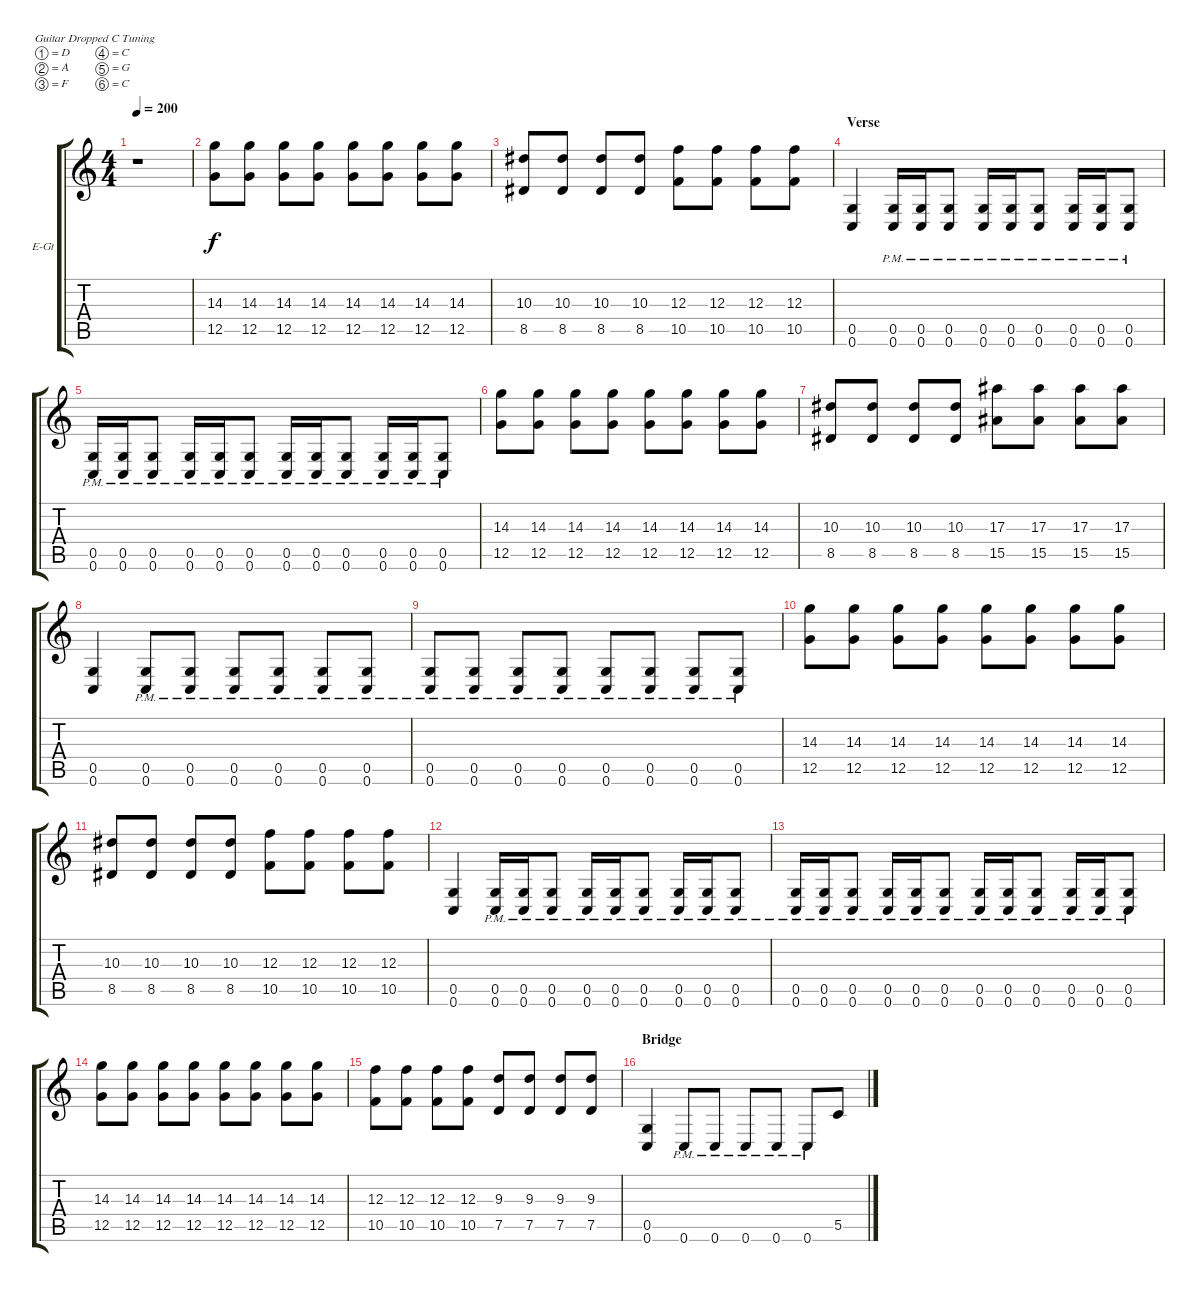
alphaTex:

\defaultSystemsLayout 4
\bracketExtendMode groupsimilarinstruments
\firstSystemTrackNameOrientation horizontal
\otherSystemsTrackNameOrientation horizontal
\track ("Guitar 1" "E-Gt") {instrument distortionguitar}
\staff {score tabs}
\tuning (D4 A3 F3 C3 G2 C2)
\ts (4 4)
\tempo 200
\clef g2
\ks c
r.1{dy f} |
(12.5 14.3).8 (12.5 14.3).8 (12.5 14.3).8 (12.5 14.3).8 (12.5 14.3).8 (12.5 14.3).8 (12.5 14.3).8 (12.5 14.3).8 |
(8.5 10.3).8 (8.5 10.3).8 (8.5 10.3).8 (8.5 10.3).8 (10.5 12.3).8 (10.5 12.3).8 (10.5 12.3).8 (10.5 12.3).8 |
\section ("" "Verse")
(0.5 0.6).4 (0.5{pm} 0.6{pm}).16 (0.6{pm} 0.5{pm}).16 (0.6{pm} 0.5{pm}).8 (0.5{pm} 0.6{pm}).16 (0.6{pm} 0.5{pm}).16 (0.6{pm} 0.5{pm}).8 (0.5{pm} 0.6{pm}).16 (0.6{pm} 0.5{pm}).16 (0.6{pm} 0.5{pm}).8 |
(0.5{pm} 0.6{pm}).16 (0.6{pm} 0.5{pm}).16 (0.6{pm} 0.5{pm}).8 (0.5{pm} 0.6{pm}).16 (0.6{pm} 0.5{pm}).16 (0.6{pm} 0.5{pm}).8 (0.5{pm} 0.6{pm}).16 (0.6{pm} 0.5{pm}).16 (0.6{pm} 0.5{pm}).8 (0.5{pm} 0.6{pm}).16 (0.6{pm} 0.5{pm}).16 (0.6{pm} 0.5{pm}).8 |
(12.5 14.3).8 (12.5 14.3).8 (12.5 14.3).8 (12.5 14.3).8 (12.5 14.3).8 (12.5 14.3).8 (12.5 14.3).8 (12.5 14.3).8 |
(8.5 10.3).8 (8.5 10.3).8 (8.5 10.3).8 (8.5 10.3).8 (15.5 17.3).8 (15.5 17.3).8 (15.5 17.3).8 (15.5 17.3).8 |
(0.5 0.6).4 (0.6{pm} 0.5{pm}).8 (0.6{pm} 0.5{pm}).8 (0.6{pm} 0.5{pm}).8 (0.6{pm} 0.5{pm}).8 (0.6{pm} 0.5{pm}).8 (0.6{pm} 0.5{pm}).8 |
(0.5{pm} 0.6{pm}).8 (0.5{pm} 0.6{pm}).8 (0.5{pm} 0.6{pm}).8 (0.5{pm} 0.6{pm}).8 (0.5{pm} 0.6{pm}).8 (0.5{pm} 0.6{pm}).8 (0.5{pm} 0.6{pm}).8 (0.5{pm} 0.6{pm}).8 |
(12.5 14.3).8 (12.5 14.3).8 (12.5 14.3).8 (12.5 14.3).8 (12.5 14.3).8 (12.5 14.3).8 (12.5 14.3).8 (12.5 14.3).8 |
(8.5 10.3).8 (8.5 10.3).8 (8.5 10.3).8 (8.5 10.3).8 (10.5 12.3).8 (10.5 12.3).8 (10.5 12.3).8 (10.5 12.3).8 |
(0.5 0.6).4 (0.5{pm} 0.6{pm}).16 (0.6{pm} 0.5{pm}).16 (0.6{pm} 0.5{pm}).8 (0.5{pm} 0.6{pm}).16 (0.6{pm} 0.5{pm}).16 (0.6{pm} 0.5{pm}).8 (0.5{pm} 0.6{pm}).16 (0.6{pm} 0.5{pm}).16 (0.6{pm} 0.5{pm}).8 |
(0.5{pm} 0.6{pm}).16 (0.6{pm} 0.5{pm}).16 (0.6{pm} 0.5{pm}).8 (0.5{pm} 0.6{pm}).16 (0.6{pm} 0.5{pm}).16 (0.6{pm} 0.5{pm}).8 (0.5{pm} 0.6{pm}).16 (0.6{pm} 0.5{pm}).16 (0.6{pm} 0.5{pm}).8 (0.5{pm} 0.6{pm}).16 (0.6{pm} 0.5{pm}).16 (0.6{pm} 0.5{pm}).8 |
(12.5 14.3).8 (12.5 14.3).8 (12.5 14.3).8 (12.5 14.3).8 (12.5 14.3).8 (12.5 14.3).8 (12.5 14.3).8 (12.5 14.3).8 |
(10.5 12.3).8 (10.5 12.3).8 (10.5 12.3).8 (10.5 12.3).8 (7.5 9.3).8 (7.5 9.3).8 (7.5 9.3).8 (7.5 9.3).8 |
\section ("" "Bridge")
(0.6 0.5).4 0.6{pm}.8 0.6{pm}.8 0.6{pm}.8 0.6{pm}.8 0.6{pm}.8 5.5.8
